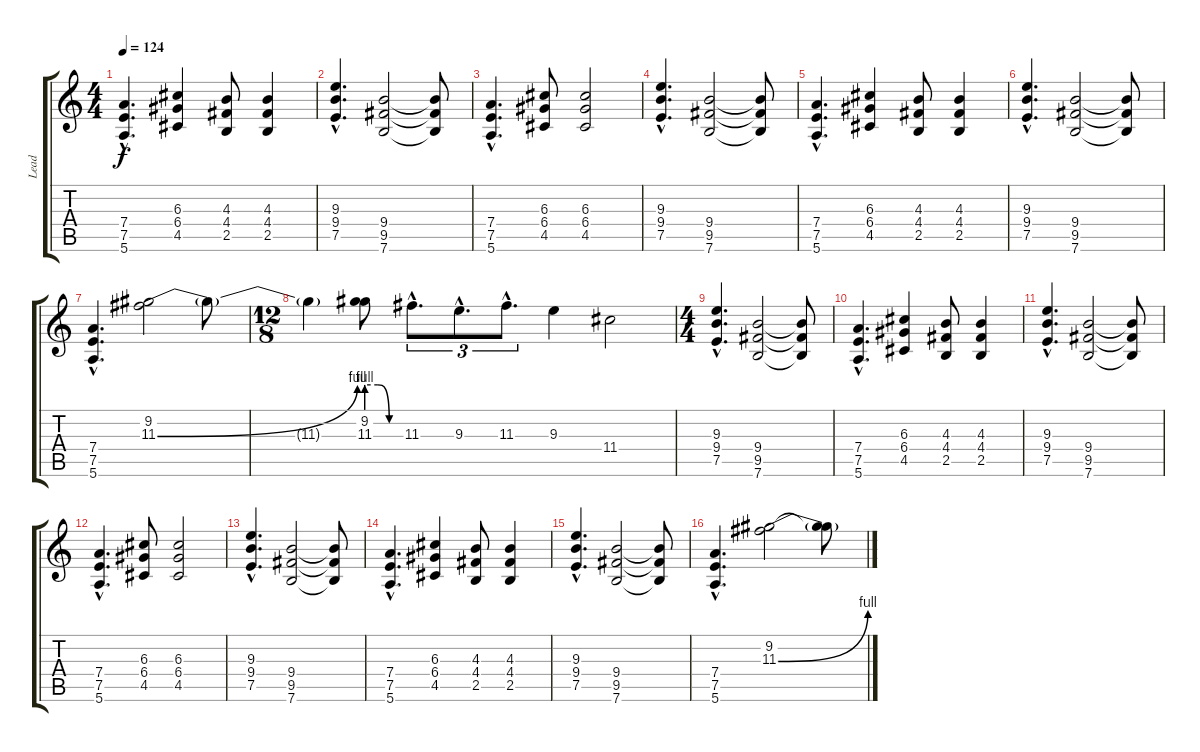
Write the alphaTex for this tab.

\track ("Lead" "Lead") {instrument overdrivenguitar}
\staff {score tabs}
\tuning (E4 B3 G3 D3 A2 E2) {hide}
\ts (4 4)
\tempo 124
\clef g2
\ks c
(7.4{hac} 7.5{hac} 5.6{hac}).4{d dy f} (6.3 6.4 4.5).4 (4.3 4.4 2.5).8 (4.3 4.4 2.5).4 |
(9.3{hac} 9.4{hac} 7.5{hac}).4{d} (9.4 9.5 7.6).2 (9.4{t} 9.5{t} 7.6{t}).8 |
(7.4{hac} 7.5{hac} 5.6{hac}).4{d} (6.3 6.4 4.5).8 (6.3 6.4 4.5).2 |
(9.3{hac} 9.4{hac} 7.5{hac}).4{d} (9.4 9.5 7.6).2 (9.4{t} 9.5{t} 7.6{t}).8 |
(7.4{hac} 7.5{hac} 5.6{hac}).4{d} (6.3 6.4 4.5).4 (4.3 4.4 2.5).8 (4.3 4.4 2.5).4 |
(9.3{hac} 9.4{hac} 7.5{hac}).4{d} (9.4 9.5 7.6).2 (9.4{t} 9.5{t} 7.6{t}).8 |
(7.4{hac} 7.5{hac} 5.6{hac}).4{d} (9.2 11.3{be (bend 0 0 60 4)}).2{volume 16 instrument distortionguitar} 11.3{t}.8 |
\ts (12 8)
11.3{t}.4 (9.2 11.3{be (custom 0 4 20 4 40 0 60 0)}).8 11.3{hac}.8{d tu (3 2)} 9.3{hac}.8{d tu (3 2)} 11.3{hac}.8{d tu (3 2)} 9.3.4 11.4.2 |
\ts (4 4)
(9.3{hac} 9.4{hac} 7.5{hac}).4{d volume 11 instrument overdrivenguitar} (9.4 9.5 7.6).2 (9.4{t} 9.5{t} 7.6{t}).8 |
(7.4{hac} 7.5{hac} 5.6{hac}).4{d} (6.3 6.4 4.5).4 (4.3 4.4 2.5).8 (4.3 4.4 2.5).4 |
(9.3{hac} 9.4{hac} 7.5{hac}).4{d} (9.4 9.5 7.6).2 (9.4{t} 9.5{t} 7.6{t}).8 |
(7.4{hac} 7.5{hac} 5.6{hac}).4{d} (6.3 6.4 4.5).8 (6.3 6.4 4.5).2 |
(9.3{hac} 9.4{hac} 7.5{hac}).4{d} (9.4 9.5 7.6).2 (9.4{t} 9.5{t} 7.6{t}).8 |
(7.4{hac} 7.5{hac} 5.6{hac}).4{d} (6.3 6.4 4.5).4 (4.3 4.4 2.5).8 (4.3 4.4 2.5).4 |
(9.3{hac} 9.4{hac} 7.5{hac}).4{d} (9.4 9.5 7.6).2 (9.4{t} 9.5{t} 7.6{t}).8 |
(7.4{hac} 7.5{hac} 5.6{hac}).4{d} (9.2 11.3{be (bend 0 0 60 4)}).2{volume 16 instrument distortionguitar} (9.2{t} 11.3{t}).8
